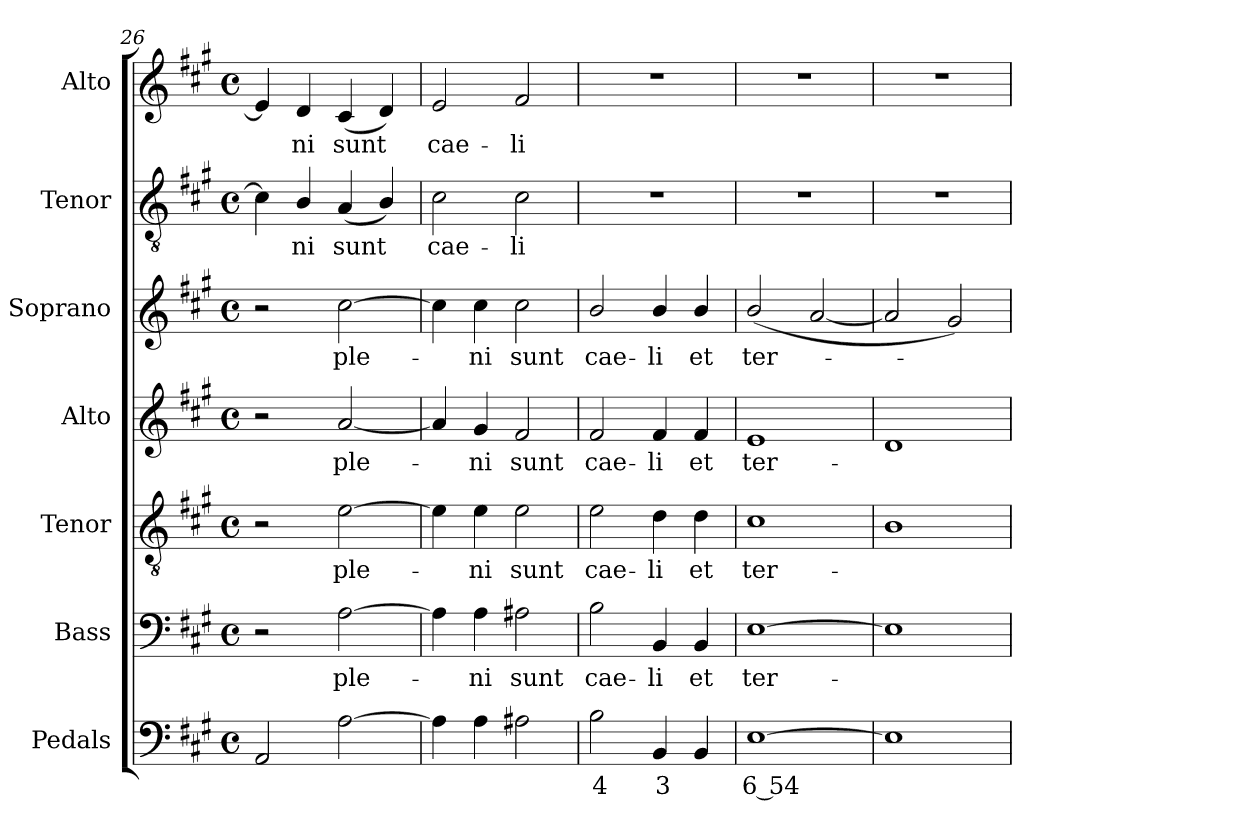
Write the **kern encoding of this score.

**kern	**text	**kern	**text	**kern	**text	**kern	**text	**kern	**text	**kern	**text	**kern	**text
*part7	*part7	*part6	*part6	*part5	*part5	*part4	*part4	*part3	*part3	*part2	*part2	*part1	*part1
*staff7	*staff7	*staff6	*staff6	*staff5	*staff5	*staff4	*staff4	*staff3	*staff3	*staff2	*staff2	*staff1	*staff1
*I"Pedals	*	*I"Bass	*	*I"Tenor	*	*I"Alto	*	*I"Soprano	*	*I"Tenor	*	*I"Alto	*
*I'Ped.	*	*I'B.	*	*I'T.	*	*I'A.	*	*I'S.	*	*I'T.	*	*I'A.	*
*clefF4	*	*clefF4	*	*clefGv2	*	*clefG2	*	*clefG2	*	*clefGv2	*	*clefG2	*
*	*	*	*	*ITrd7c12	*	*	*	*	*	*ITrd7c12	*	*	*
*k[f#c#g#]	*	*k[f#c#g#]	*	*k[f#c#g#]	*	*k[f#c#g#]	*	*k[f#c#g#]	*	*k[f#c#g#]	*	*k[f#c#g#]	*
*A:	*	*A:	*	*A:	*	*A:	*	*A:	*	*A:	*	*A:	*
*M4/4	*	*M4/4	*	*M4/4	*	*M4/4	*	*M4/4	*	*M4/4	*	*M4/4	*
*met(c)	*	*met(c)	*	*met(c)	*	*met(c)	*	*met(c)	*	*met(c)	*	*met(c)	*
=26	=26	=26	=26	=26	=26	=26	=26	=26	=26	=26	=26	=26	=26
2AAi/	.	2r	.	2r	.	2r	.	2r	.	4C#i\]	.	4ei/]	.
!	!	!	!	!	!	!	!	!	!	!	!LO:LY:b:color=#000000	!	!
!	!	!	!	!	!	!	!	!	!	!	!	!	!LO:LY:b:color=#000000
.	.	.	.	.	.	.	.	.	.	4BBi/	-ni	4di/	-ni
!	!	!	!LO:LY:b:color=#000000	!	!	!	!	!	!	!	!	!	!
!	!	!	!	!	!LO:LY:b:color=#000000	!	!	!	!	!	!	!	!
!	!	!	!	!	!	!	!LO:LY:b:color=#000000	!	!	!	!	!	!
!	!	!	!	!	!	!	!	!	!LO:LY:b:color=#000000	!	!	!	!
!	!	!	!	!	!	!	!	!	!	!	!LO:LY:b:color=#000000	!	!
!	!	!	!	!	!	!	!	!	!	!	!	!	!LO:LY:b:color=#000000
[2Ai\	.	[2Ai\	ple-	[2Ei\	ple-	[2ai/	ple-	[2cc#i\	ple-	(4AAi/	sunt	(4c#i/	sunt
.	.	.	.	.	.	.	.	.	.	4BBi/)	.	4di/)	.
=27	=27	=27	=27	=27	=27	=27	=27	=27	=27	=27	=27	=27	=27
!	!	!	!	!	!	!	!	!	!	!	!LO:LY:b:color=#000000	!	!
!	!	!	!	!	!	!	!	!	!	!	!	!	!LO:LY:b:color=#000000
4Ai\]	.	4Ai\]	.	4Ei\]	.	4ai/]	.	4cc#i\]	.	2C#i\	cae-	2ei/	cae-
!	!	!	!LO:LY:b:color=#000000	!	!	!	!	!	!	!	!	!	!
!	!	!	!	!	!LO:LY:b:color=#000000	!	!	!	!	!	!	!	!
!	!	!	!	!	!	!	!LO:LY:b:color=#000000	!	!	!	!	!	!
!	!	!	!	!	!	!	!	!	!LO:LY:b:color=#000000	!	!	!	!
4Ai\	.	4Ai\	-ni	4Ei\	-ni	4g#i/	-ni	4cc#i\	-ni	.	.	.	.
!	!	!	!LO:LY:b:color=#000000	!	!	!	!	!	!	!	!	!	!
!	!	!	!	!	!LO:LY:b:color=#000000	!	!	!	!	!	!	!	!
!	!	!	!	!	!	!	!LO:LY:b:color=#000000	!	!	!	!	!	!
!	!	!	!	!	!	!	!	!	!LO:LY:b:color=#000000	!	!	!	!
!	!	!	!	!	!	!	!	!	!	!	!LO:LY:b:color=#000000	!	!
!	!	!	!	!	!	!	!	!	!	!	!	!	!LO:LY:b:color=#000000
2A#Xi\	.	2A#Xi\	sunt	2Ei\	sunt	2f#i/	sunt	2cc#i\	sunt	2C#i\	-li	2f#i/	-li
!!LO:PB:g=z
=28	=28	=28	=28	=28	=28	=28	=28	=28	=28	=28	=28	=28	=28
!	!LO:LY:b:color=#000000	!	!	!	!	!	!	!	!	!	!	!	!
!	!	!	!LO:LY:b:color=#000000	!	!	!	!	!	!	!	!	!	!
!	!	!	!	!	!LO:LY:b:color=#000000	!	!	!	!	!	!	!	!
!	!	!	!	!	!	!	!LO:LY:b:color=#000000	!	!	!	!	!	!
!	!	!	!	!	!	!	!	!	!LO:LY:b:color=#000000	!	!	!	!
2Bi\	4	2Bi\	cae-	2Ei\	cae-	2f#i/	cae-	2bi/	cae-	1r	.	1r	.
!	!LO:LY:b:color=#000000	!	!	!	!	!	!	!	!	!	!	!	!
!	!	!	!LO:LY:b:color=#000000	!	!	!	!	!	!	!	!	!	!
!	!	!	!	!	!LO:LY:b:color=#000000	!	!	!	!	!	!	!	!
!	!	!	!	!	!	!	!LO:LY:b:color=#000000	!	!	!	!	!	!
!	!	!	!	!	!	!	!	!	!LO:LY:b:color=#000000	!	!	!	!
4BBi/	3	4BBi/	-li	4Di\	-li	4f#i/	-li	4bi/	-li	.	.	.	.
!	!	!	!LO:LY:b:color=#000000	!	!	!	!	!	!	!	!	!	!
!	!	!	!	!	!LO:LY:b:color=#000000	!	!	!	!	!	!	!	!
!	!	!	!	!	!	!	!LO:LY:b:color=#000000	!	!	!	!	!	!
!	!	!	!	!	!	!	!	!	!LO:LY:b:color=#000000	!	!	!	!
4BBi/	.	4BBi/	et	4Di\	et	4f#i/	et	4bi/	et	.	.	.	.
=29	=29	=29	=29	=29	=29	=29	=29	=29	=29	=29	=29	=29	=29
!	!LO:LY:b:color=#000000	!	!	!	!	!	!	!	!	!	!	!	!
!	!	!	!LO:LY:b:color=#000000	!	!	!	!	!	!	!	!	!	!
!	!	!	!	!	!LO:LY:b:color=#000000	!	!	!	!	!	!	!	!
!	!	!	!	!	!	!	!LO:LY:b:color=#000000	!	!	!	!	!	!
!	!	!	!	!	!	!	!	!	!LO:LY:b:color=#000000	!	!	!	!
[1Ei	6 54	[1Ei	ter-	1C#i	ter-	1ei	ter-	(2bi/	ter-	1r	.	1r	.
.	.	.	.	.	.	.	.	[2ai/	.	.	.	.	.
=30	=30	=30	=30	=30	=30	=30	=30	=30	=30	=30	=30	=30	=30
1Ei]	.	1Ei]	.	1BBi	.	1di	.	2ai/]	.	1r	.	1r	.
.	.	.	.	.	.	.	.	2g#i/)	.	.	.	.	.
=	=	=	=	=	=	=	=	=	=	=	=	=	=
*-	*-	*-	*-	*-	*-	*-	*-	*-	*-	*-	*-	*-	*-
